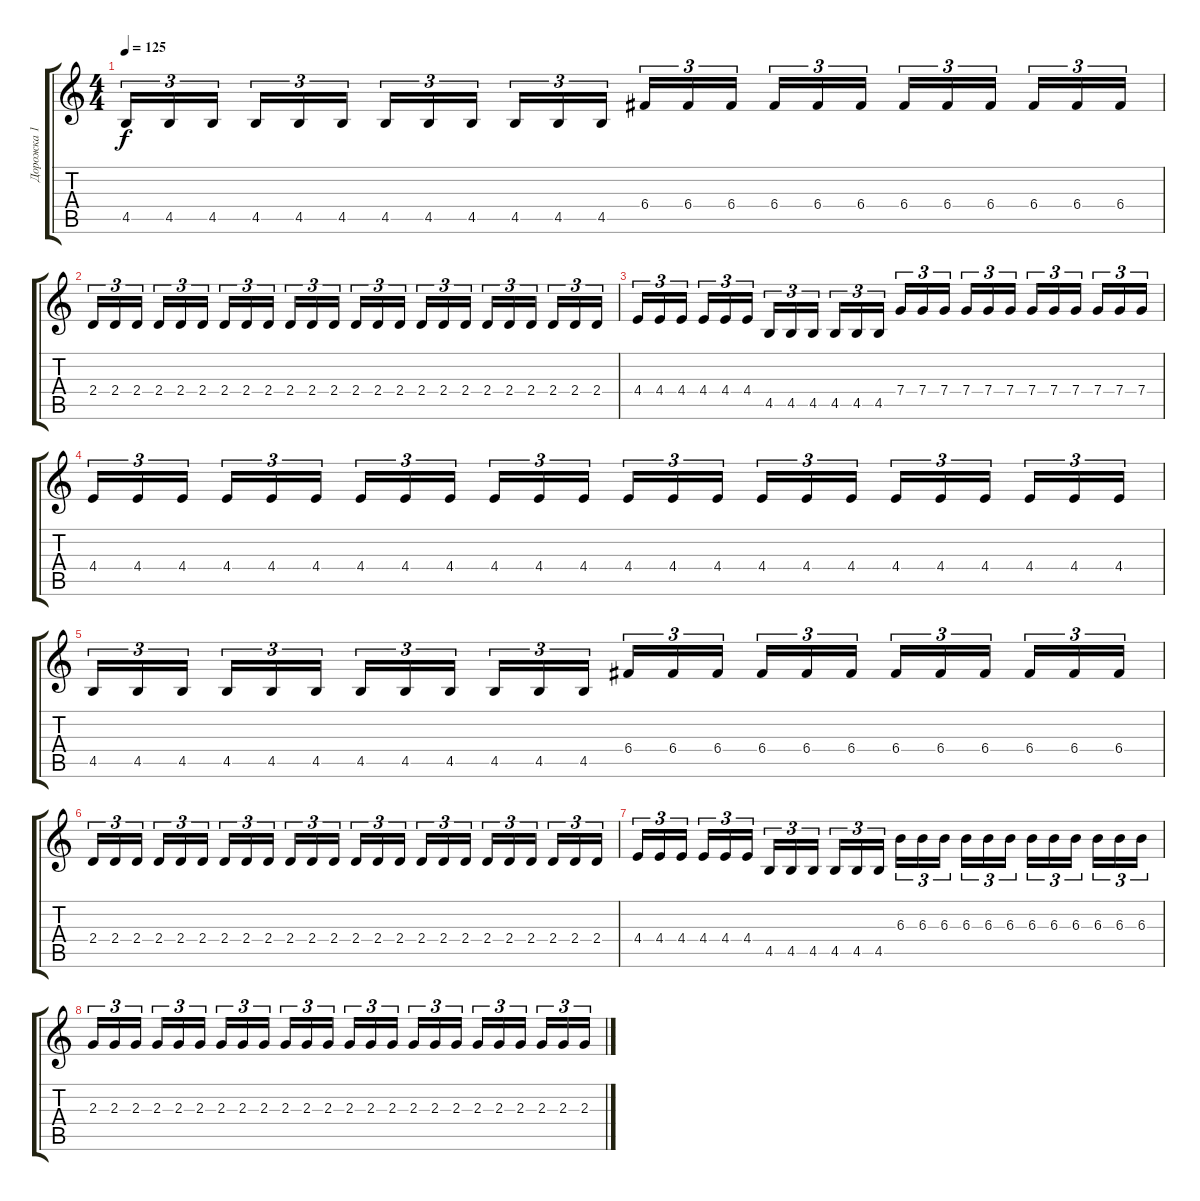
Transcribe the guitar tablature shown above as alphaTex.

\track ("Дорожка 1" "Дорожка 1") {instrument overdrivenguitar}
\staff {score tabs}
\tuning (D4 A3 F3 C3 G2 C2) {hide}
\ts (4 4)
\tempo 125
\clef g2
\ks c
4.5.16{tu (3 2) dy f} 4.5.16{tu (3 2)} 4.5.16{tu (3 2) beam splitsecondary} 4.5.16{tu (3 2)} 4.5.16{tu (3 2)} 4.5.16{tu (3 2)} 4.5.16{tu (3 2)} 4.5.16{tu (3 2)} 4.5.16{tu (3 2) beam splitsecondary} 4.5.16{tu (3 2)} 4.5.16{tu (3 2)} 4.5.16{tu (3 2)} 6.4.16{tu (3 2)} 6.4.16{tu (3 2)} 6.4.16{tu (3 2) beam splitsecondary} 6.4.16{tu (3 2)} 6.4.16{tu (3 2)} 6.4.16{tu (3 2)} 6.4.16{tu (3 2)} 6.4.16{tu (3 2)} 6.4.16{tu (3 2) beam splitsecondary} 6.4.16{tu (3 2)} 6.4.16{tu (3 2)} 6.4.16{tu (3 2)} |
2.4.16{tu (3 2)} 2.4.16{tu (3 2)} 2.4.16{tu (3 2) beam splitsecondary} 2.4.16{tu (3 2)} 2.4.16{tu (3 2)} 2.4.16{tu (3 2)} 2.4.16{tu (3 2)} 2.4.16{tu (3 2)} 2.4.16{tu (3 2) beam splitsecondary} 2.4.16{tu (3 2)} 2.4.16{tu (3 2)} 2.4.16{tu (3 2)} 2.4.16{tu (3 2)} 2.4.16{tu (3 2)} 2.4.16{tu (3 2) beam splitsecondary} 2.4.16{tu (3 2)} 2.4.16{tu (3 2)} 2.4.16{tu (3 2)} 2.4.16{tu (3 2)} 2.4.16{tu (3 2)} 2.4.16{tu (3 2) beam splitsecondary} 2.4.16{tu (3 2)} 2.4.16{tu (3 2)} 2.4.16{tu (3 2)} |
4.4.16{tu (3 2) volume 13} 4.4.16{tu (3 2)} 4.4.16{tu (3 2) beam splitsecondary} 4.4.16{tu (3 2)} 4.4.16{tu (3 2)} 4.4.16{tu (3 2)} 4.5.16{tu (3 2)} 4.5.16{tu (3 2)} 4.5.16{tu (3 2) beam splitsecondary} 4.5.16{tu (3 2)} 4.5.16{tu (3 2)} 4.5.16{tu (3 2)} 7.4.16{tu (3 2)} 7.4.16{tu (3 2)} 7.4.16{tu (3 2) beam splitsecondary} 7.4.16{tu (3 2)} 7.4.16{tu (3 2)} 7.4.16{tu (3 2)} 7.4.16{tu (3 2)} 7.4.16{tu (3 2)} 7.4.16{tu (3 2) beam splitsecondary} 7.4.16{tu (3 2)} 7.4.16{tu (3 2)} 7.4.16{tu (3 2)} |
4.4.16{tu (3 2)} 4.4.16{tu (3 2)} 4.4.16{tu (3 2) beam splitsecondary} 4.4.16{tu (3 2)} 4.4.16{tu (3 2)} 4.4.16{tu (3 2)} 4.4.16{tu (3 2)} 4.4.16{tu (3 2)} 4.4.16{tu (3 2) beam splitsecondary} 4.4.16{tu (3 2)} 4.4.16{tu (3 2)} 4.4.16{tu (3 2)} 4.4.16{tu (3 2)} 4.4.16{tu (3 2)} 4.4.16{tu (3 2) beam splitsecondary} 4.4.16{tu (3 2)} 4.4.16{tu (3 2)} 4.4.16{tu (3 2)} 4.4.16{tu (3 2)} 4.4.16{tu (3 2)} 4.4.16{tu (3 2) beam splitsecondary} 4.4.16{tu (3 2)} 4.4.16{tu (3 2)} 4.4.16{tu (3 2)} |
4.5.16{tu (3 2)} 4.5.16{tu (3 2)} 4.5.16{tu (3 2) beam splitsecondary} 4.5.16{tu (3 2)} 4.5.16{tu (3 2)} 4.5.16{tu (3 2)} 4.5.16{tu (3 2)} 4.5.16{tu (3 2)} 4.5.16{tu (3 2) beam splitsecondary} 4.5.16{tu (3 2)} 4.5.16{tu (3 2)} 4.5.16{tu (3 2)} 6.4.16{tu (3 2)} 6.4.16{tu (3 2)} 6.4.16{tu (3 2) beam splitsecondary} 6.4.16{tu (3 2)} 6.4.16{tu (3 2)} 6.4.16{tu (3 2)} 6.4.16{tu (3 2)} 6.4.16{tu (3 2)} 6.4.16{tu (3 2) beam splitsecondary} 6.4.16{tu (3 2)} 6.4.16{tu (3 2)} 6.4.16{tu (3 2)} |
2.4.16{tu (3 2)} 2.4.16{tu (3 2)} 2.4.16{tu (3 2) beam splitsecondary} 2.4.16{tu (3 2)} 2.4.16{tu (3 2)} 2.4.16{tu (3 2)} 2.4.16{tu (3 2)} 2.4.16{tu (3 2)} 2.4.16{tu (3 2) beam splitsecondary} 2.4.16{tu (3 2)} 2.4.16{tu (3 2)} 2.4.16{tu (3 2)} 2.4.16{tu (3 2)} 2.4.16{tu (3 2)} 2.4.16{tu (3 2) beam splitsecondary} 2.4.16{tu (3 2)} 2.4.16{tu (3 2)} 2.4.16{tu (3 2)} 2.4.16{tu (3 2)} 2.4.16{tu (3 2)} 2.4.16{tu (3 2) beam splitsecondary} 2.4.16{tu (3 2)} 2.4.16{tu (3 2)} 2.4.16{tu (3 2)} |
4.4.16{tu (3 2) volume 13} 4.4.16{tu (3 2)} 4.4.16{tu (3 2) beam splitsecondary} 4.4.16{tu (3 2)} 4.4.16{tu (3 2)} 4.4.16{tu (3 2)} 4.5.16{tu (3 2)} 4.5.16{tu (3 2)} 4.5.16{tu (3 2) beam splitsecondary} 4.5.16{tu (3 2)} 4.5.16{tu (3 2)} 4.5.16{tu (3 2)} 6.3.16{tu (3 2)} 6.3.16{tu (3 2)} 6.3.16{tu (3 2) beam splitsecondary} 6.3.16{tu (3 2)} 6.3.16{tu (3 2)} 6.3.16{tu (3 2)} 6.3.16{tu (3 2)} 6.3.16{tu (3 2)} 6.3.16{tu (3 2) beam splitsecondary} 6.3.16{tu (3 2)} 6.3.16{tu (3 2)} 6.3.16{tu (3 2)} |
2.3.16{tu (3 2)} 2.3.16{tu (3 2)} 2.3.16{tu (3 2) beam splitsecondary} 2.3.16{tu (3 2)} 2.3.16{tu (3 2)} 2.3.16{tu (3 2)} 2.3.16{tu (3 2)} 2.3.16{tu (3 2)} 2.3.16{tu (3 2) beam splitsecondary} 2.3.16{tu (3 2)} 2.3.16{tu (3 2)} 2.3.16{tu (3 2)} 2.3.16{tu (3 2)} 2.3.16{tu (3 2)} 2.3.16{tu (3 2) beam splitsecondary} 2.3.16{tu (3 2)} 2.3.16{tu (3 2)} 2.3.16{tu (3 2)} 2.3.16{tu (3 2)} 2.3.16{tu (3 2)} 2.3.16{tu (3 2) beam splitsecondary} 2.3.16{tu (3 2)} 2.3.16{tu (3 2)} 2.3.16{tu (3 2)}
